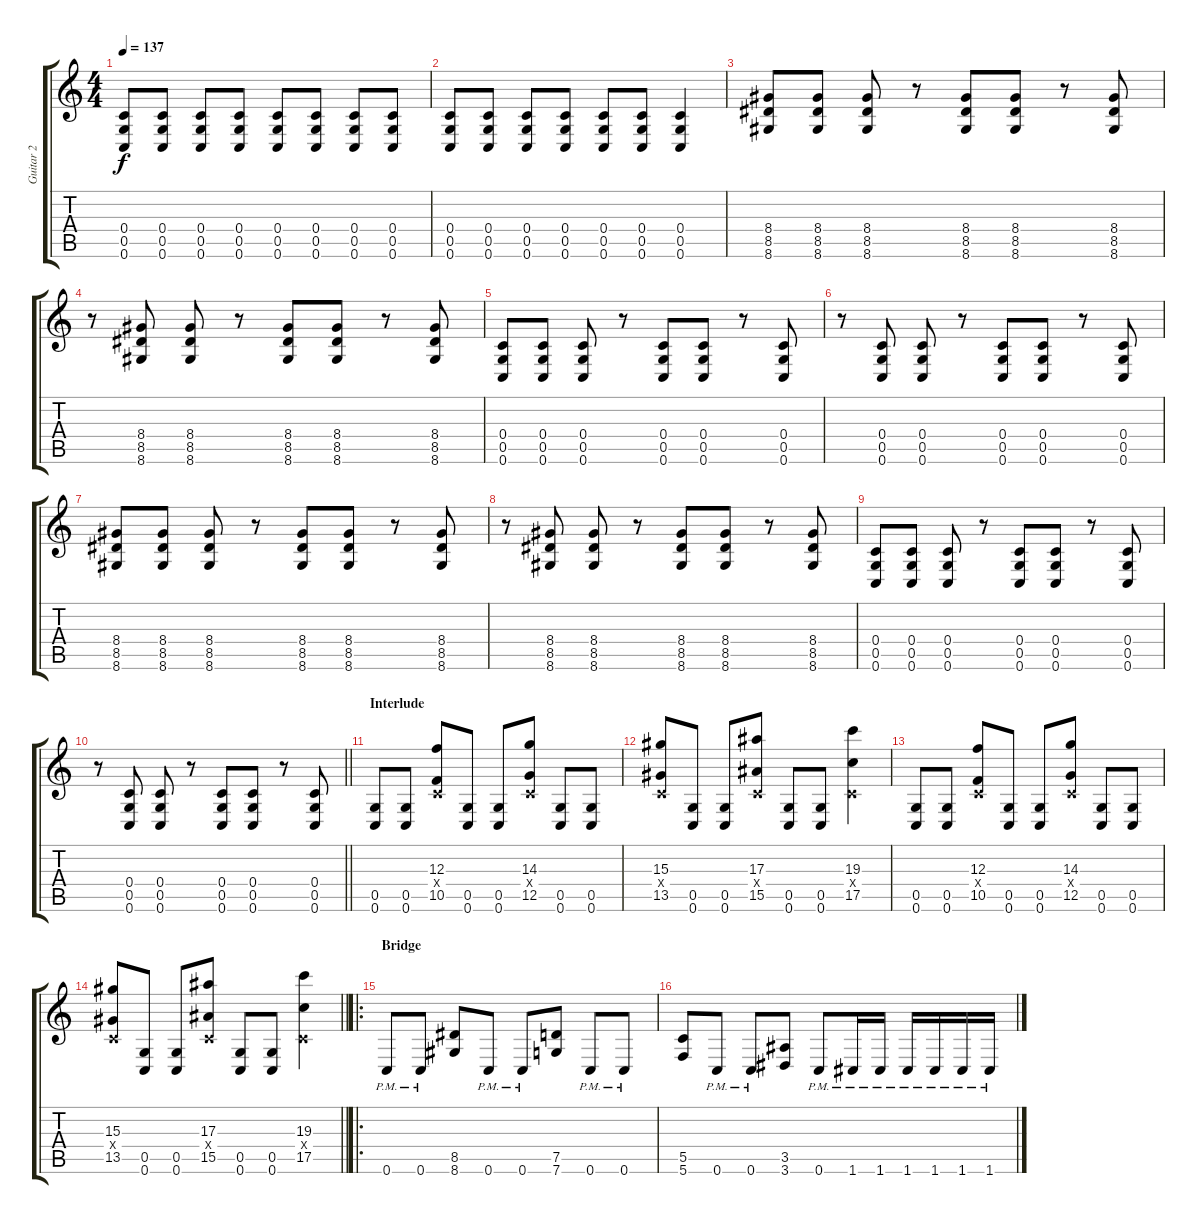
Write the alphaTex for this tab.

\track ("Guitar 2" "Guitar 2") {instrument distortionguitar}
\staff {score tabs}
\tuning (D4 A3 F3 C3 G2 C2) {hide}
\ts (4 4)
\tempo 137
\clef g2
\ks c
(0.4 0.5 0.6).8{dy f} (0.4 0.5 0.6).8 (0.4 0.5 0.6).8 (0.4 0.5 0.6).8 (0.4 0.5 0.6).8 (0.4 0.5 0.6).8 (0.4 0.5 0.6).8 (0.4 0.5 0.6).8 |
(0.4 0.5 0.6).8 (0.4 0.5 0.6).8 (0.4 0.5 0.6).8 (0.4 0.5 0.6).8 (0.4 0.5 0.6).8 (0.4 0.5 0.6).8 (0.4 0.5 0.6).4 |
(8.4 8.5 8.6).8 (8.4 8.5 8.6).8 (8.4 8.5 8.6).8 r.8 (8.4 8.5 8.6).8 (8.4 8.5 8.6).8 r.8 (8.4 8.5 8.6).8 |
r.8 (8.4 8.5 8.6).8 (8.4 8.5 8.6).8 r.8 (8.4 8.5 8.6).8 (8.4 8.5 8.6).8 r.8 (8.4 8.5 8.6).8 |
(0.4 0.5 0.6).8 (0.4 0.5 0.6).8 (0.4 0.5 0.6).8 r.8 (0.4 0.5 0.6).8 (0.4 0.5 0.6).8 r.8 (0.4 0.5 0.6).8 |
r.8 (0.4 0.5 0.6).8 (0.4 0.5 0.6).8 r.8 (0.4 0.5 0.6).8 (0.4 0.5 0.6).8 r.8 (0.4 0.5 0.6).8 |
(8.4 8.5 8.6).8 (8.4 8.5 8.6).8 (8.4 8.5 8.6).8 r.8 (8.4 8.5 8.6).8 (8.4 8.5 8.6).8 r.8 (8.4 8.5 8.6).8 |
r.8 (8.4 8.5 8.6).8 (8.4 8.5 8.6).8 r.8 (8.4 8.5 8.6).8 (8.4 8.5 8.6).8 r.8 (8.4 8.5 8.6).8 |
(0.4 0.5 0.6).8 (0.4 0.5 0.6).8 (0.4 0.5 0.6).8 r.8 (0.4 0.5 0.6).8 (0.4 0.5 0.6).8 r.8 (0.4 0.5 0.6).8 |
\barLineRight lightlight
r.8 (0.4 0.5 0.6).8 (0.4 0.5 0.6).8 r.8 (0.4 0.5 0.6).8 (0.4 0.5 0.6).8 r.8 (0.4 0.5 0.6).8 |
\section ("" "Interlude")
(0.5 0.6).8 (0.5 0.6).8 (12.3 0.4{x} 10.5).8 (0.5 0.6).8 (0.5 0.6).8 (14.3 0.4{x} 12.5).8 (0.5 0.6).8 (0.5 0.6).8 |
(15.3 0.4{x} 13.5).8 (0.5 0.6).8 (0.5 0.6).8 (17.3 0.4{x} 15.5).8 (0.5 0.6).8 (0.5 0.6).8 (19.3 0.4{x} 17.5).4 |
(0.5 0.6).8 (0.5 0.6).8 (12.3 0.4{x} 10.5).8 (0.5 0.6).8 (0.5 0.6).8 (14.3 0.4{x} 12.5).8 (0.5 0.6).8 (0.5 0.6).8 |
\barLineRight lightlight
(15.3 0.4{x} 13.5).8 (0.5 0.6).8 (0.5 0.6).8 (17.3 0.4{x} 15.5).8 (0.5 0.6).8 (0.5 0.6).8 (19.3 0.4{x} 17.5).4 |
\ro
\section ("" "Bridge")
0.6{pm}.8 0.6{pm}.8 (8.5 8.6).8 0.6{pm}.8 0.6{pm}.8 (7.5 7.6).8 0.6{pm}.8 0.6{pm}.8 |
(5.5 5.6).8 0.6{pm}.8 0.6{pm}.8 (3.5 3.6).8 0.6{pm}.8 1.6{pm}.16 1.6{pm}.16 1.6{pm}.16 1.6{pm}.16 1.6{pm}.16 1.6{pm}.16
